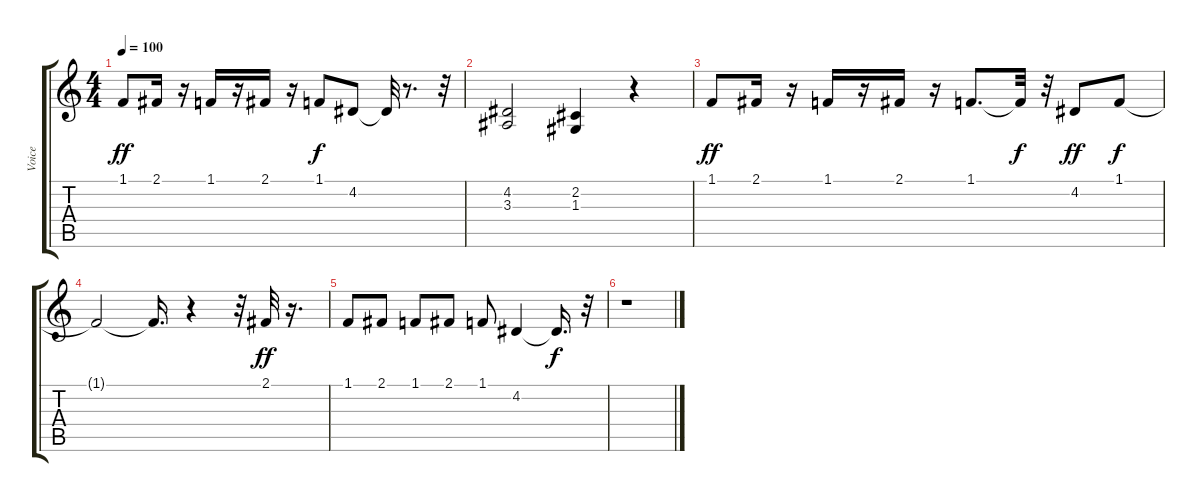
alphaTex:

\track ("Voice" "Voice") {instrument lead1square}
\staff {score tabs}
\tuning (E4 B3 G3 D3 A2 E2) {hide}
\ts (4 4)
\tempo 100
\clef g2
\ks c
1.1.8{dy ff} 2.1.16 r.16 1.1.16 r.16 2.1.16 r.16 1.1.8{dy f} 4.2.8 4.2{t}.32 r.8{d} r.32 |
(4.2 3.3).2 (2.2 1.3).4 r.4 |
1.1.8{dy ff} 2.1.16 r.16 1.1.16 r.16 2.1.16 r.16 1.1.8{d} 1.1{t}.32{dy f} r.32 4.2.8{dy ff} 1.1.8{dy f} |
1.1{t}.2 1.1{t}.16{d} r.4 r.32 2.1.32{dy ff} r.16{d} |
1.1.8 2.1.8 1.1.8 2.1.8 1.1.8 4.2.4 4.2{t}.16{d dy f} r.32 |
r.1
